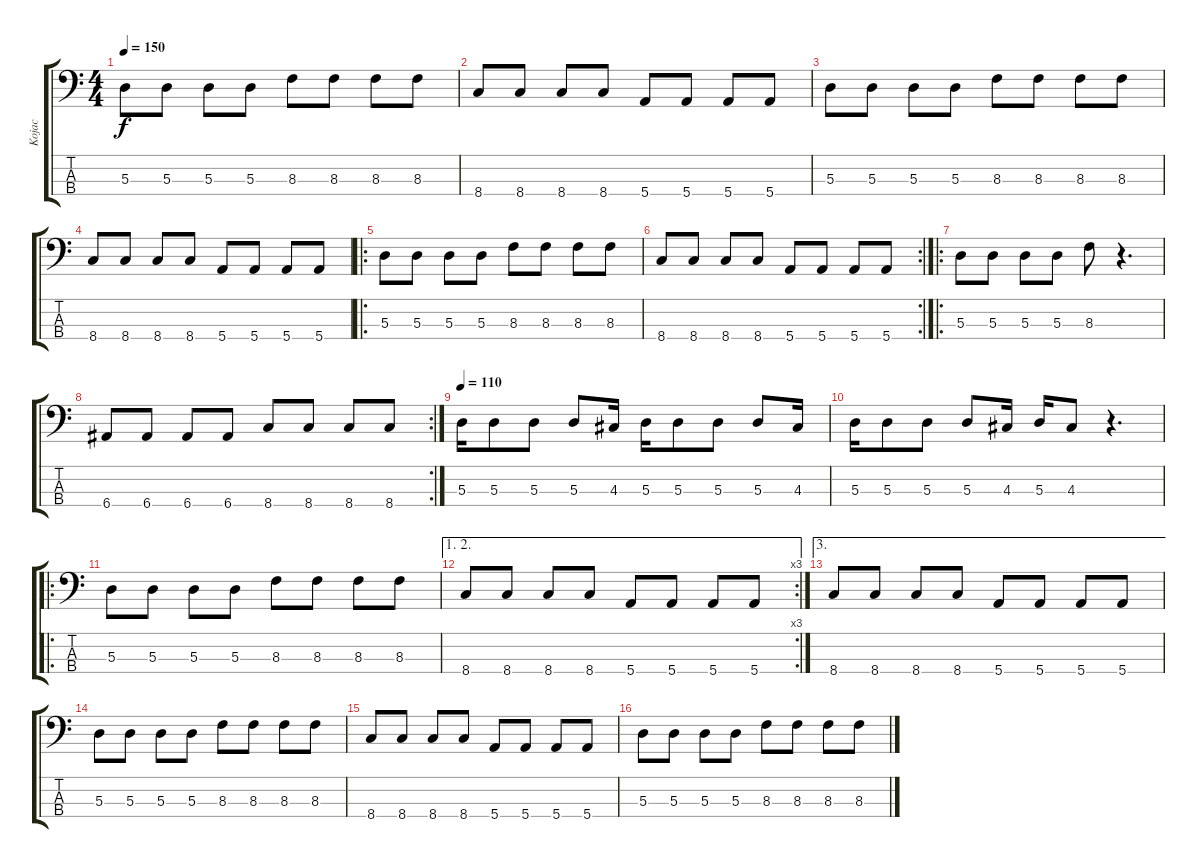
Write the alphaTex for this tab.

\track ("Kojac" "Kojac") {instrument electricbasspick}
\staff {score tabs}
\tuning (G2 D2 A1 E1) {hide}
\ts (4 4)
\tempo 150
\clef f4
\ks c
5.3.8{dy f instrument electricbasspick} 5.3.8 5.3.8 5.3.8 8.3.8 8.3.8 8.3.8 8.3.8 |
8.4.8 8.4.8 8.4.8 8.4.8 5.4.8 5.4.8 5.4.8 5.4.8 |
5.3.8 5.3.8 5.3.8 5.3.8 8.3.8 8.3.8 8.3.8 8.3.8 |
8.4.8 8.4.8 8.4.8 8.4.8 5.4.8 5.4.8 5.4.8 5.4.8 |
\ro
5.3.8 5.3.8 5.3.8 5.3.8 8.3.8 8.3.8 8.3.8 8.3.8 |
\rc 2
8.4.8 8.4.8 8.4.8 8.4.8 5.4.8 5.4.8 5.4.8 5.4.8 |
\ro
5.3.8 5.3.8 5.3.8 5.3.8 8.3.8 r.4{d} |
\rc 2
6.4.8 6.4.8 6.4.8 6.4.8 8.4.8 8.4.8 8.4.8 8.4.8 |
\tempo 110
5.3.16 5.3.8 5.3.8 5.3.8 4.3.16 5.3.16 5.3.8 5.3.8 5.3.8 4.3.16 |
5.3.16 5.3.8 5.3.8 5.3.8 4.3.16 5.3.16 4.3.8 r.4{d} |
\ro
5.3.8 5.3.8 5.3.8 5.3.8 8.3.8 8.3.8 8.3.8 8.3.8 |
\ae (1 2)
\rc 3
8.4.8 8.4.8 8.4.8 8.4.8 5.4.8 5.4.8 5.4.8 5.4.8 |
\ae 3
8.4.8 8.4.8 8.4.8 8.4.8 5.4.8 5.4.8 5.4.8 5.4.8 |
5.3.8 5.3.8 5.3.8 5.3.8 8.3.8 8.3.8 8.3.8 8.3.8 |
8.4.8 8.4.8 8.4.8 8.4.8 5.4.8 5.4.8 5.4.8 5.4.8 |
5.3.8 5.3.8 5.3.8 5.3.8 8.3.8 8.3.8 8.3.8 8.3.8
